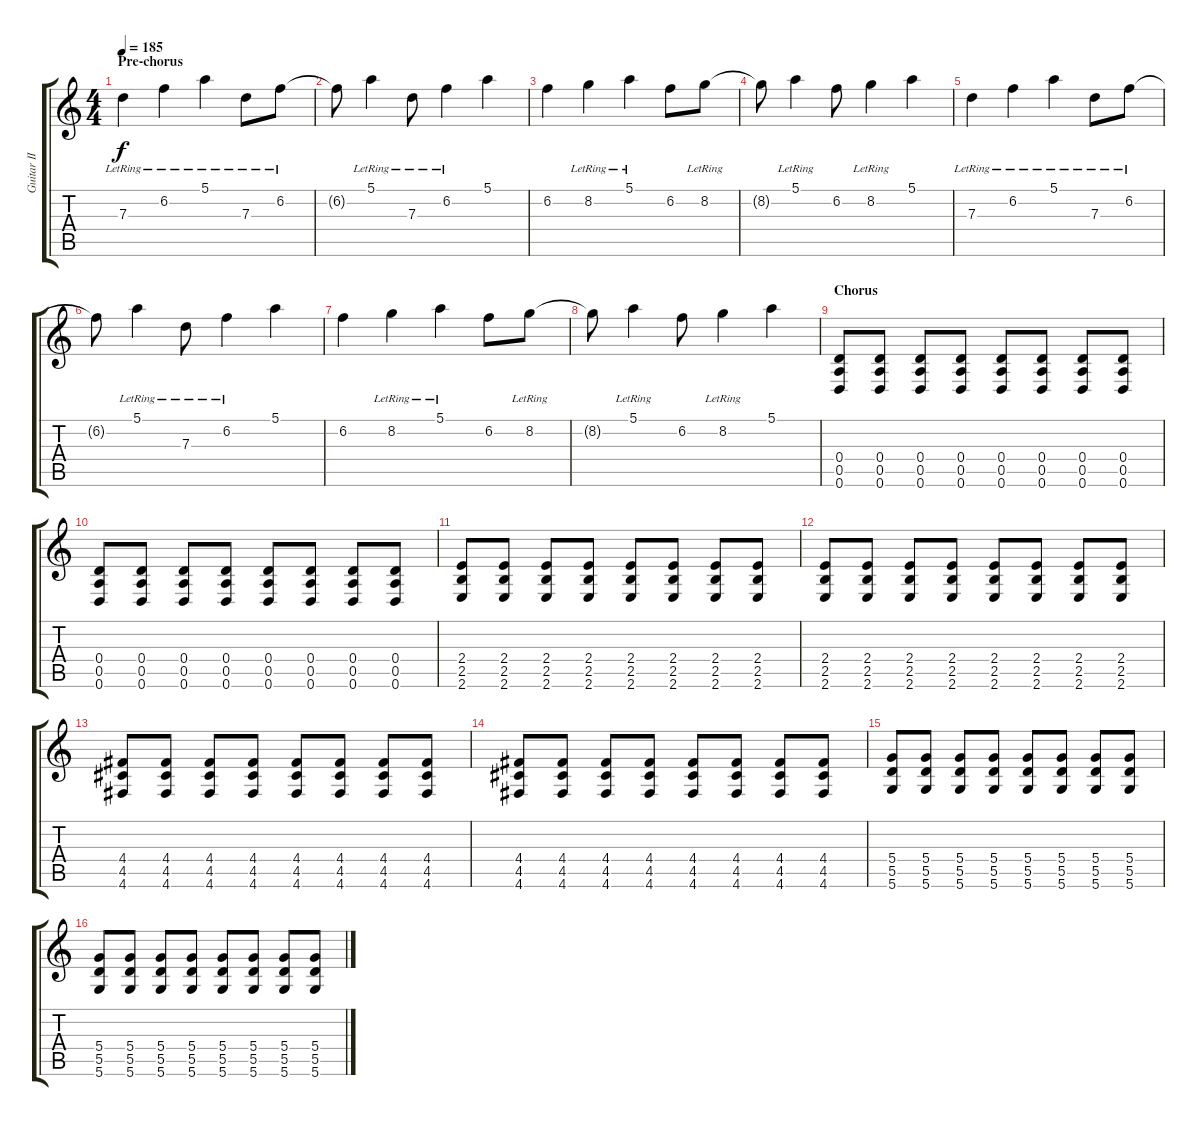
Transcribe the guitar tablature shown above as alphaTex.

\track ("Guitar II" "Guitar II") {instrument overdrivenguitar}
\staff {score tabs}
\tuning (E4 B3 G3 D3 A2 D2) {hide}
\ts (4 4)
\section ("" "Pre-chorus")
\tempo 185
\clef g2
\ks c
7.3{lr}.4{dy f instrument electricguitarjazz} 6.2{lr}.4 5.1{lr}.4 7.3{lr}.8 6.2{lr}.8 |
6.2{t}.8 5.1{lr}.4 7.3{lr}.8 6.2{lr}.4 5.1.4 |
6.2.4 8.2{lr}.4 5.1{lr}.4 6.2.8 8.2{lr}.8 |
8.2{t}.8 5.1{lr}.4 6.2.8 8.2{lr}.4 5.1.4 |
7.3{lr}.4{instrument electricguitarjazz} 6.2{lr}.4 5.1{lr}.4 7.3{lr}.8 6.2{lr}.8 |
6.2{t}.8 5.1{lr}.4 7.3{lr}.8 6.2{lr}.4 5.1.4 |
6.2.4 8.2{lr}.4 5.1{lr}.4 6.2.8 8.2{lr}.8 |
8.2{t}.8 5.1{lr}.4 6.2.8 8.2{lr}.4 5.1.4 |
\section ("" "Chorus")
(0.4 0.5 0.6).8{instrument overdrivenguitar} (0.4 0.5 0.6).8 (0.4 0.5 0.6).8 (0.4 0.5 0.6).8 (0.4 0.5 0.6).8 (0.4 0.5 0.6).8 (0.4 0.5 0.6).8 (0.4 0.5 0.6).8{instrument overdrivenguitar} |
(0.4 0.5 0.6).8{instrument overdrivenguitar} (0.4 0.5 0.6).8 (0.4 0.5 0.6).8 (0.4 0.5 0.6).8 (0.4 0.5 0.6).8 (0.4 0.5 0.6).8 (0.4 0.5 0.6).8 (0.4 0.5 0.6).8{instrument overdrivenguitar} |
(2.4 2.5 2.6).8 (2.4 2.5 2.6).8 (2.4 2.5 2.6).8 (2.4 2.5 2.6).8 (2.4 2.5 2.6).8 (2.4 2.5 2.6).8 (2.4 2.5 2.6).8 (2.4 2.5 2.6).8 |
(2.4 2.5 2.6).8 (2.4 2.5 2.6).8 (2.4 2.5 2.6).8 (2.4 2.5 2.6).8 (2.4 2.5 2.6).8 (2.4 2.5 2.6).8 (2.4 2.5 2.6).8 (2.4 2.5 2.6).8 |
(4.4 4.5 4.6).8 (4.4 4.5 4.6).8 (4.4 4.5 4.6).8 (4.4 4.5 4.6).8 (4.4 4.5 4.6).8 (4.4 4.5 4.6).8 (4.4 4.5 4.6).8 (4.4 4.5 4.6).8 |
(4.4 4.5 4.6).8 (4.4 4.5 4.6).8 (4.4 4.5 4.6).8 (4.4 4.5 4.6).8 (4.4 4.5 4.6).8 (4.4 4.5 4.6).8 (4.4 4.5 4.6).8 (4.4 4.5 4.6).8 |
(5.4 5.5 5.6).8 (5.4 5.5 5.6).8 (5.4 5.5 5.6).8 (5.4 5.5 5.6).8 (5.4 5.5 5.6).8 (5.4 5.5 5.6).8 (5.4 5.5 5.6).8 (5.4 5.5 5.6).8 |
(5.4 5.5 5.6).8 (5.4 5.5 5.6).8 (5.4 5.5 5.6).8 (5.4 5.5 5.6).8 (5.4 5.5 5.6).8 (5.4 5.5 5.6).8 (5.4 5.5 5.6).8 (5.4 5.5 5.6).8
